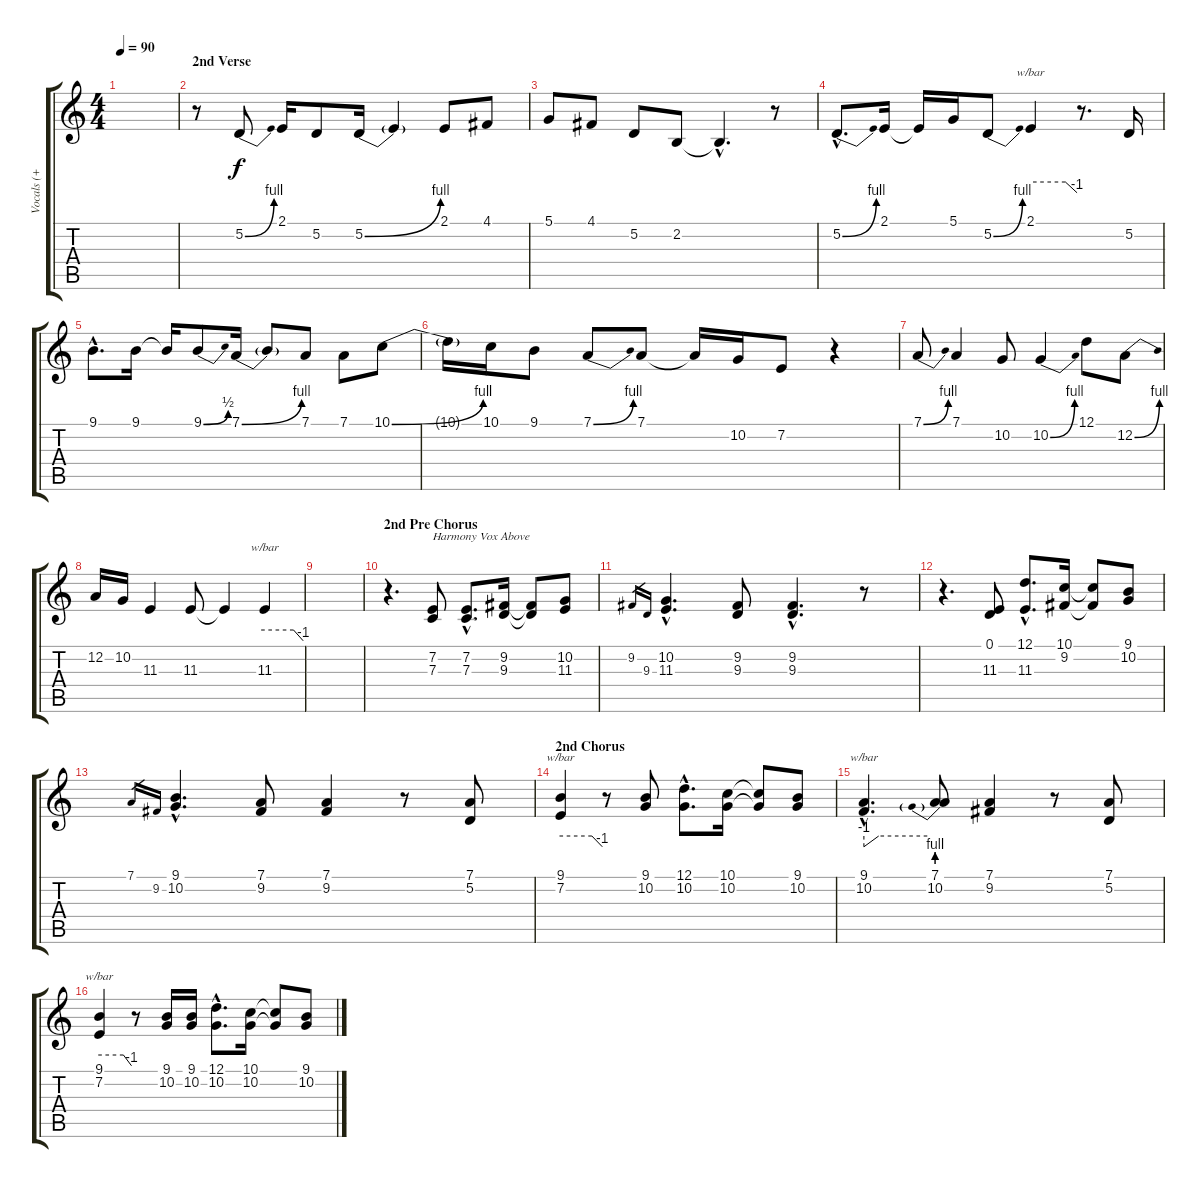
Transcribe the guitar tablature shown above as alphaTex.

\track ("Vocals (+ Harmony)" "Vocals (+ ") {instrument tenorsax}
\staff {score tabs}
\tuning (D4 A3 F3 C3 G2 D2) {hide}
\ts (4 4)
\tempo 90
\clef g2
\ks c
|
\section ("" "2nd Verse")
r.8 5.2{be (bend 0 0 60 4)}.8 2.1.16 5.2.8 5.2{be (bend 0 0 60 4)}.16 5.2{t}.4 2.1.8 4.1.8 |
5.1.8 4.1.8 5.2.8 2.2.8 2.2{hac t}.4{d} r.8 |
5.2{be (bend 0 0 60 4) hac}.8{d} 2.1.16 2.1{t}.16 5.1.16 5.2{be (bend 0 0 60 4)}.8 2.1.4{tbe (custom default 0 0 45 0 60 -4)} r.8{d} 5.2.16 |
9.1{hac}.8{d} 9.1.16 9.1{t}.16 9.1{be (bend 0 0 60 2)}.8 7.1{be (bend 0 0 60 4)}.16 7.1{t}.8 7.1.8 7.1.8 10.1{be (bend 0 0 60 4)}.8 |
10.1{t}.16 10.1.16 9.1.8 7.1{be (bend 0 0 60 4)}.8 7.1.8 7.1{t}.16 10.2.16 7.2.8 r.4 |
7.1{be (bend 0 0 60 4)}.8 7.1.4 10.2.8 10.2{be (bend 0 0 60 4)}.4 12.1.8 12.2{be (bend 0 0 60 4)}.8 |
12.2.16 10.2.16 11.3.4 11.3.8 11.3{t}.4 11.3.4{tbe (custom default 0 0 45 0 60 -4)} |
|
\section ("" "2nd Pre Chorus")
r.4{d} (7.2 7.3).8{txt "Harmony Vox Above"} (7.2{hac} 7.3{hac}).8{d} (9.2 9.3).16 (9.2{t} 9.3{t}).8 (10.2 11.3).8 |
9.2.16{gr} 9.3.16{gr} (10.2{hac} 11.3{hac}).4{d} (9.2 9.3).8 (9.2{hac} 9.3{hac}).4{d} r.8 |
r.4{d} (0.1 11.3).8 (12.1{hac} 11.3{hac}).8{d} (10.1 9.2).16 (10.1{t} 9.2{t}).8 (9.1 10.2).8 |
7.1.16{gr} 9.2.16{gr} (9.1{hac} 10.2{hac}).4{d} (7.1 9.2).8 (7.1 9.2).4 r.8 (7.1 5.2).8 |
\section ("" "2nd Chorus")
(9.1 7.2).4{tbe (custom default 0 0 45 0 60 -4)} r.8 (9.1 10.2).8 (12.1{hac} 10.2{hac}).8{d} (10.1 10.2).16 (10.1{t} 10.2{t}).8 (9.1 10.2).8 |
(9.1{hac} 10.2{hac}).4{d tbe (custom default 0 -4 14 0 60 0)} (7.1 10.2{be (prebend 0 4 60 4)}).8 (7.1 9.2).4 r.8 (7.1 5.2).8 |
(9.1 7.2).4{tbe (custom default 0 0 45 0 60 -4)} r.8 (9.1 10.2).16 (9.1 10.2).16 (12.1{hac} 10.2{hac}).8{d} (10.1 10.2).16 (10.1{t} 10.2{t}).8 (9.1 10.2).8
